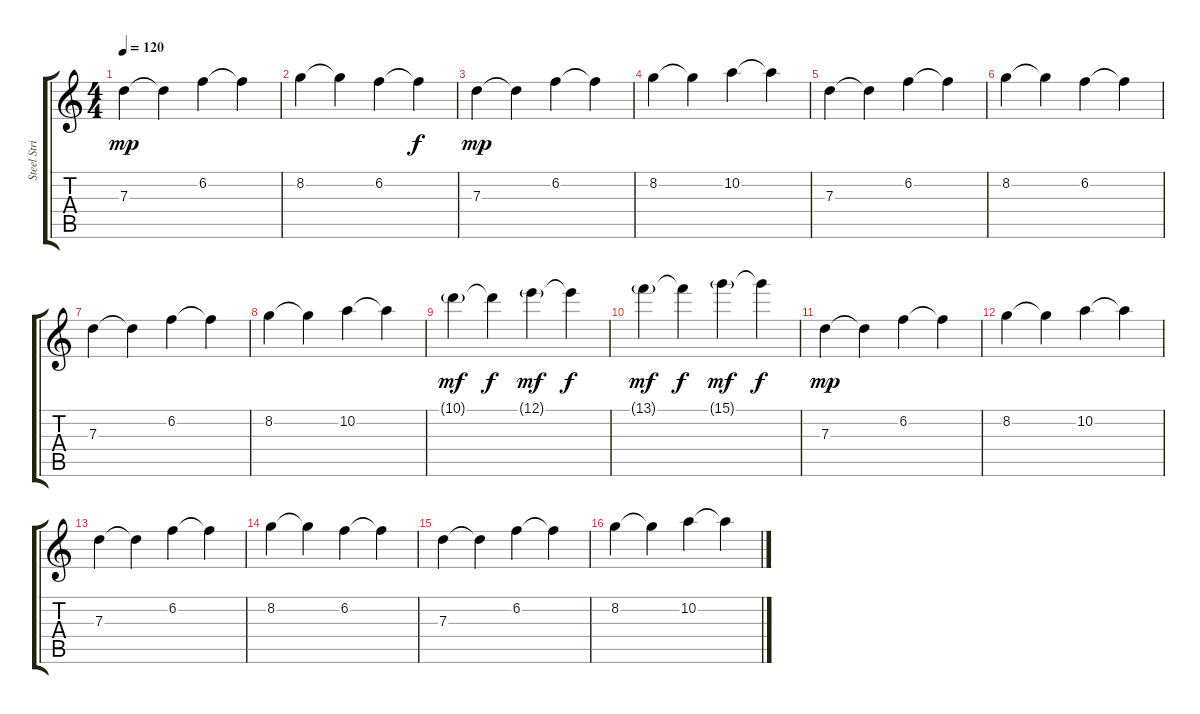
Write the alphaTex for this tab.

\track ("Steel String Guitar 2" "Steel Stri") {instrument acousticguitarsteel}
\staff {score tabs}
\tuning (E4 B3 G3 D3 A2 E2) {hide}
\ts (4 4)
\tempo 120
\clef g2
\ks c
7.3.4{dy mp} 7.3{t}.4 6.2.4 6.2{t}.4 |
8.2.4 8.2{t}.4 6.2.4 6.2{t}.4{dy f} |
7.3.4{dy mp} 7.3{t}.4 6.2.4 6.2{t}.4 |
8.2.4 8.2{t}.4 10.2.4 10.2{t}.4 |
7.3.4 7.3{t}.4 6.2.4 6.2{t}.4 |
8.2.4 8.2{t}.4 6.2.4 6.2{t}.4 |
7.3.4 7.3{t}.4 6.2.4 6.2{t}.4 |
8.2.4 8.2{t}.4 10.2.4 10.2{t}.4 |
10.1{g}.4{dy mf} 10.1{t}.4{dy f} 12.1{g}.4{dy mf} 12.1{t}.4{dy f} |
13.1{g}.4{dy mf} 13.1{t}.4{dy f} 15.1{g}.4{dy mf} 15.1{t}.4{dy f} |
7.3.4{dy mp} 7.3{t}.4 6.2.4 6.2{t}.4 |
8.2.4 8.2{t}.4 10.2.4 10.2{t}.4 |
7.3.4 7.3{t}.4 6.2.4 6.2{t}.4 |
8.2.4 8.2{t}.4 6.2.4 6.2{t}.4 |
7.3.4 7.3{t}.4 6.2.4 6.2{t}.4 |
8.2.4 8.2{t}.4 10.2.4 10.2{t}.4
